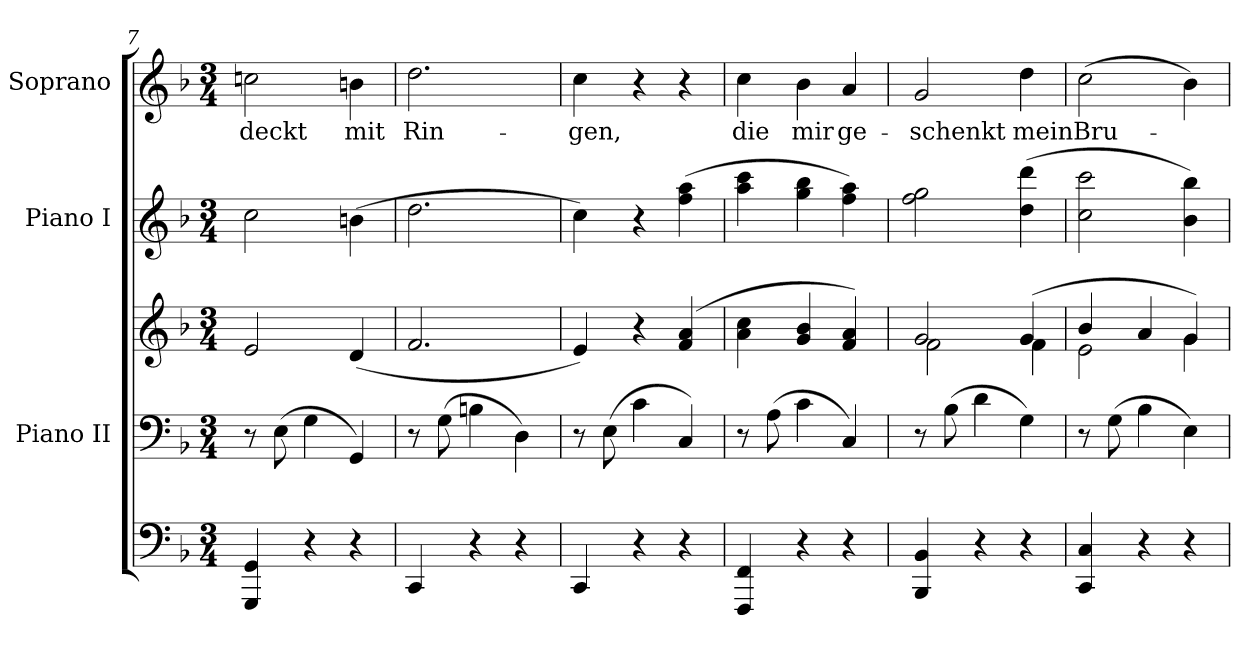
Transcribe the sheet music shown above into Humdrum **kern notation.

**kern	**kern	**kern	**kern	**kern	**text
*part5	*part4	*part3	*part2	*part1	*part1
*staff5	*staff4	*staff3	*staff2	*staff1	*staff1
*	*I"Piano II	*	*I"Piano I	*I"Soprano	*
*	*I'II	*	*I'I	*I'S.	*
*clefF4	*clefF4	*clefG2	*clefG2	*clefG2	*
*k[b-]	*k[b-]	*k[b-]	*k[b-]	*k[b-]	*
*F:	*F:	*F:	*F:	*F:	*
*M3/4	*M3/4	*M3/4	*M3/4	*M3/4	*
=7	=7	=7	=7	=7	=7
!	!	!	!	!	!LO:LY:b:color=#000000
4GGGi/ 4GGi	8r	2ei/	2cci\	2ccni\	-deckt
.	(8Ei\	.	.	.	.
4r	4Gi\	.	.	.	.
!	!	!	!	!	!LO:LY:b:color=#000000
4r	4GGi/)	(4di/	(4bni\	4bni\	mit
=8	=8	=8	=8	=8	=8
!	!	!	!	!	!LO:LY:b:color=#000000
4CCi/	8r	2.fi/	2.ddi\	2.ddi\	Rin-
.	(8Gi\	.	.	.	.
4r	4Bni\	.	.	.	.
4r	4Di\)	.	.	.	.
=9	=9	=9	=9	=9	=9
!	!	!	!	!	!LO:LY:b:color=#000000
4CCi/	8r	4ei/)	4cci\)	4cci\	-gen,
.	(8Ei\	.	.	.	.
4r	4ci\	4r	4r	4r	.
4r	4Ci/)	(4fi/ 4ai	(4ffi\ 4aai	4r	.
=10	=10	=10	=10	=10	=10
!	!	!	!	!	!LO:LY:b:color=#000000
4FFFi/ 4FFi	8r	4ai\ 4cci	4aai\ 4ccci	4cci\	die
.	(8Ai\	.	.	.	.
!	!	!	!	!	!LO:LY:b:color=#000000
4r	4ci\	4gi/ 4b-i	4ggi\ 4bb-i	4b-i\	mir
!	!	!	!	!	!LO:LY:b:color=#000000
4r	4Ci/)	4fi/ 4ai)	4ffi\ 4aai)	4ai/	ge-
=11	=11	=11	=11	=11	=11
*	*	*^	*	*	*
!	!	!	!	!	!	!LO:LY:b:color=#000000
4BBB-i/ 4BB-i	8r	2gi/	2fi\	2ffi\ 2ggi	2gi/	-schenkt
.	(8B-i\	.	.	.	.	.
4r	4di\	.	.	.	.	.
!	!	!	!	!	!	!LO:LY:b:color=#000000
4r	4Gi\)	(4gi/	4fi\	(4ddi\ 4dddi	4ddi\	mein
!!LO:LB:g=z
=12	=12	=12	=12	=12	=12	=12
!	!	!	!	!	!	!LO:LY:b:color=#000000
4CCi/ 4Ci	8r	4b-i/	2ei\	2cci\ 2ccci	(2cci\	Bru-
.	(8Gi\	.	.	.	.	.
4r	4B-i\	4ai/	.	.	.	.
4r	4Ei\)	4gi/)	4gi\	4b-i\ 4bb-i)	4b-i\)	.
*	*	*v	*v	*	*	*
=	=	=	=	=	=
*-	*-	*-	*-	*-	*-
